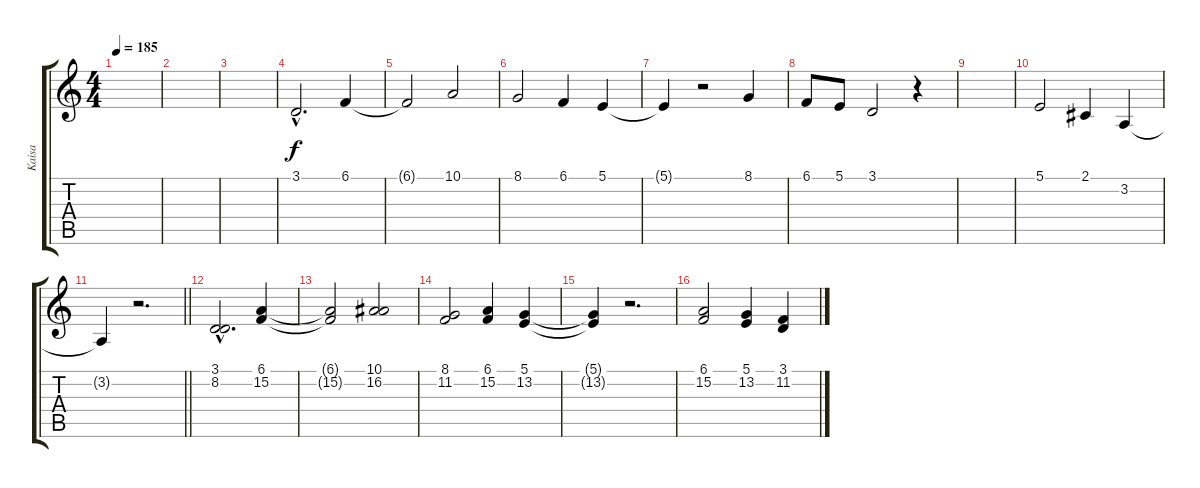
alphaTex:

\track ("Kaisa" "Kaisa") {instrument cello}
\staff {score tabs}
\tuning (B3 Gb3 D3 A2 E2 B1) {hide}
\ts (4 4)
\tempo 185
\clef g2
\ks c
|
|
|
3.1{hac}.2{d} 6.1.4 |
6.1{t}.2 10.1.2 |
8.1.2 6.1.4 5.1.4 |
5.1{t}.4 r.2 8.1.4 |
6.1.8 5.1.8 3.1.2 r.4 |
|
5.1.2 2.1.4 3.2.4 |
\barLineRight lightlight
3.2{t}.4 r.2{d} |
(3.1{hac} 8.2{hac}).2{d} (6.1 15.2).4 |
(6.1{t} 15.2{t}).2 (10.1 16.2).2 |
(8.1 11.2).2 (6.1 15.2).4 (5.1 13.2).4 |
(5.1{t} 13.2{t}).4 r.2{d} |
(6.1 15.2).2 (5.1 13.2).4 (3.1 11.2).4
